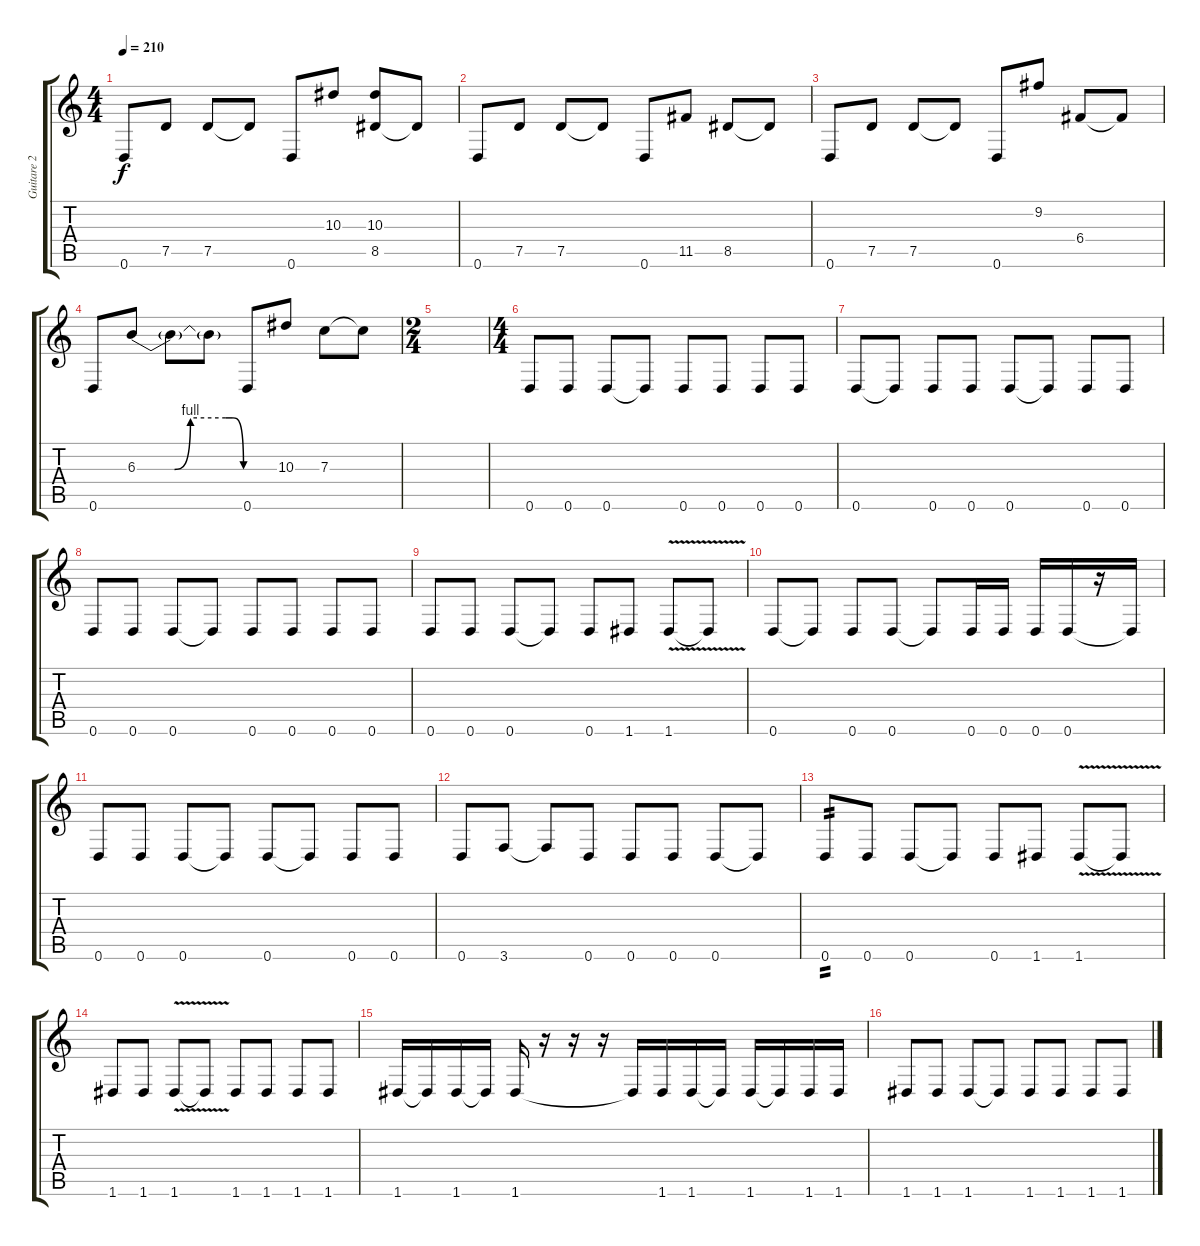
\track ("Guitare 2" "Guitare 2") {instrument distortionguitar}
\staff {score tabs}
\tuning (D4 A3 F3 C3 G2 D2) {hide}
\ts (4 4)
\tempo 210
\clef g2
\ks c
0.6.8{dy f} 7.5.8 7.5.8 7.5{t}.8 0.6.8 10.3.8 (10.3 8.5).8 8.5{t}.8 |
0.6.8 7.5.8 7.5.8 7.5{t}.8 0.6.8 11.5.8 8.5.8 8.5{t}.8 |
0.6.8 7.5.8 7.5.8 7.5{t}.8 0.6.8 9.2.8 6.4.8 6.4{t}.8 |
0.6.8 6.3{be (custom 0 0 21 0 30 4 50 4 54 4 60 0)}.8 6.3{t}.8 6.3{t}.8 0.6.8 10.3.8 7.3.8 7.3{t}.8 |
\ts (2 4)
|
\ts (4 4)
0.6.8 0.6.8 0.6.8 0.6{t}.8 0.6.8 0.6.8 0.6.8 0.6.8 |
0.6.8 0.6{t}.8 0.6.8 0.6.8 0.6.8 0.6{t}.8 0.6.8 0.6.8 |
0.6.8 0.6.8 0.6.8 0.6{t}.8 0.6.8 0.6.8 0.6.8 0.6.8 |
0.6.8 0.6.8 0.6.8 0.6{t}.8 0.6.8 1.6.8 1.6{v}.8 1.6{t}.8 |
0.6.8 0.6{t}.8 0.6.8 0.6.8 0.6{t}.8 0.6.16 0.6.16 0.6.16 0.6.16 r.16 0.6{t}.16 |
0.6.8 0.6.8 0.6.8 0.6{t}.8 0.6.8 0.6{t}.8 0.6.8 0.6.8 |
0.6.8 3.6.8 3.6{t}.8 0.6.8 0.6.8 0.6.8 0.6.8 0.6{t}.8 |
0.6.8{tp 2} 0.6.8 0.6.8 0.6{t}.8 0.6.8 1.6.8 1.6{v}.8 1.6{t}.8 |
1.6.8 1.6.8 1.6{v}.8 1.6{t}.8 1.6.8 1.6.8 1.6.8 1.6.8 |
1.6.16 1.6{t}.16 1.6.16 1.6{t}.16 1.6.16 r.16 r.16 r.16 1.6{t}.16 1.6.16 1.6.16 1.6{t}.16 1.6.16 1.6{t}.16 1.6.16 1.6.16 |
1.6.8 1.6.8 1.6.8 1.6{t}.8 1.6.8 1.6.8 1.6.8 1.6.8
